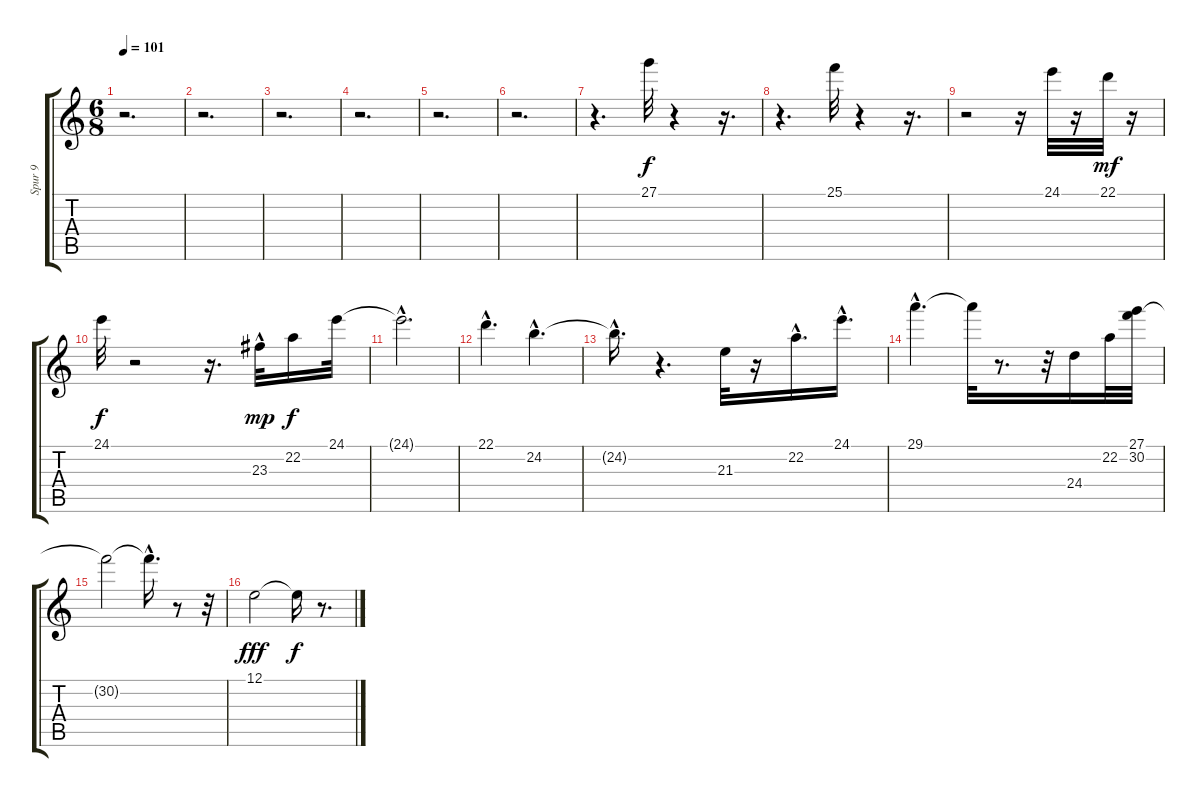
\track ("Spur 9" "Spur 9") {instrument vibraphone}
\staff {score tabs}
\tuning (E4 B3 G3 D3 A2 E2) {hide}
\ts (6 8)
\tempo 101
\clef g2
\ks c
r.2{d dy f} |
r.2{d} |
r.2{d} |
r.2{d} |
r.2{d} |
r.2{d} |
r.4{d} 27.1.32 r.4 r.16{d} |
r.4{d} 25.1.32 r.4 r.16{d} |
r.2 r.16 24.1.32 r.16 22.1.32{dy mf} r.16 |
24.1.32{dy f} r.2 r.16{d} 23.3{hac}.32{dy mp} 22.2.16{dy f} 24.1.32 |
24.1{hac t}.2{d} |
22.1{hac}.4{d} 24.2{hac}.4{d} |
24.2{hac t}.16{d} r.4{d} 21.3.32 r.16 22.2{hac}.16{d} 24.1{hac}.16{d} |
29.1{hac}.4{d} 29.1{t}.32 r.8{d} r.32 24.4.16 22.2.32 (27.1 30.2).32 |
30.2{t}.2 30.2{hac t}.16{d} r.8 r.32 |
12.1.2{dy fff} 12.1{t}.16{dy f} r.8{d}
